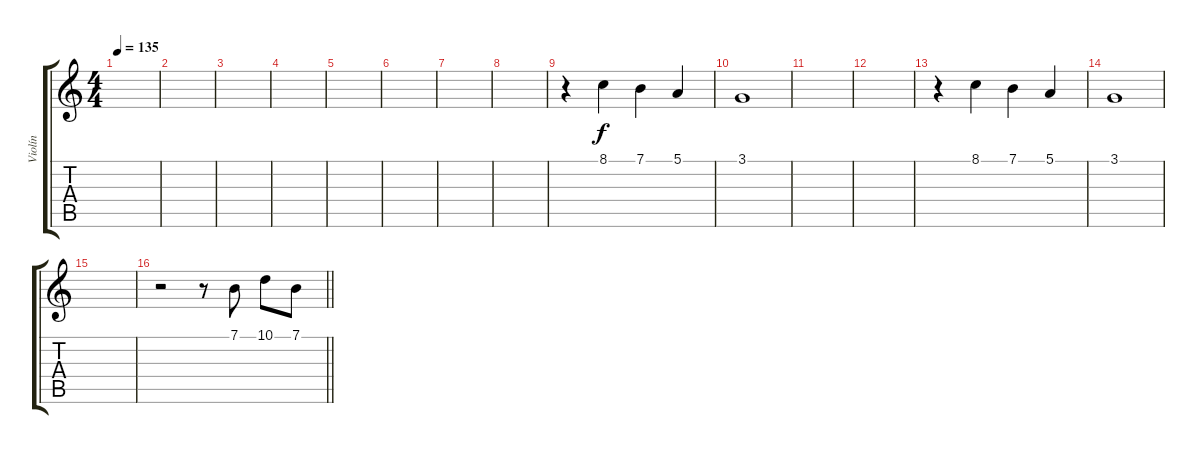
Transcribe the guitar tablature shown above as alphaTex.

\track ("Violín" "Violín") {instrument stringensemble1}
\staff {score tabs}
\tuning (E4 B3 G3 D3 A2 E2) {hide}
\ts (4 4)
\tempo 135
\clef g2
\ks c
|
|
|
|
|
|
|
|
r.4 8.1.4 7.1.4 5.1.4 |
3.1.1 |
|
|
r.4 8.1.4 7.1.4 5.1.4 |
3.1.1 |
|
\barLineRight lightlight
r.2 r.8 7.1.8 10.1.8 7.1.8
